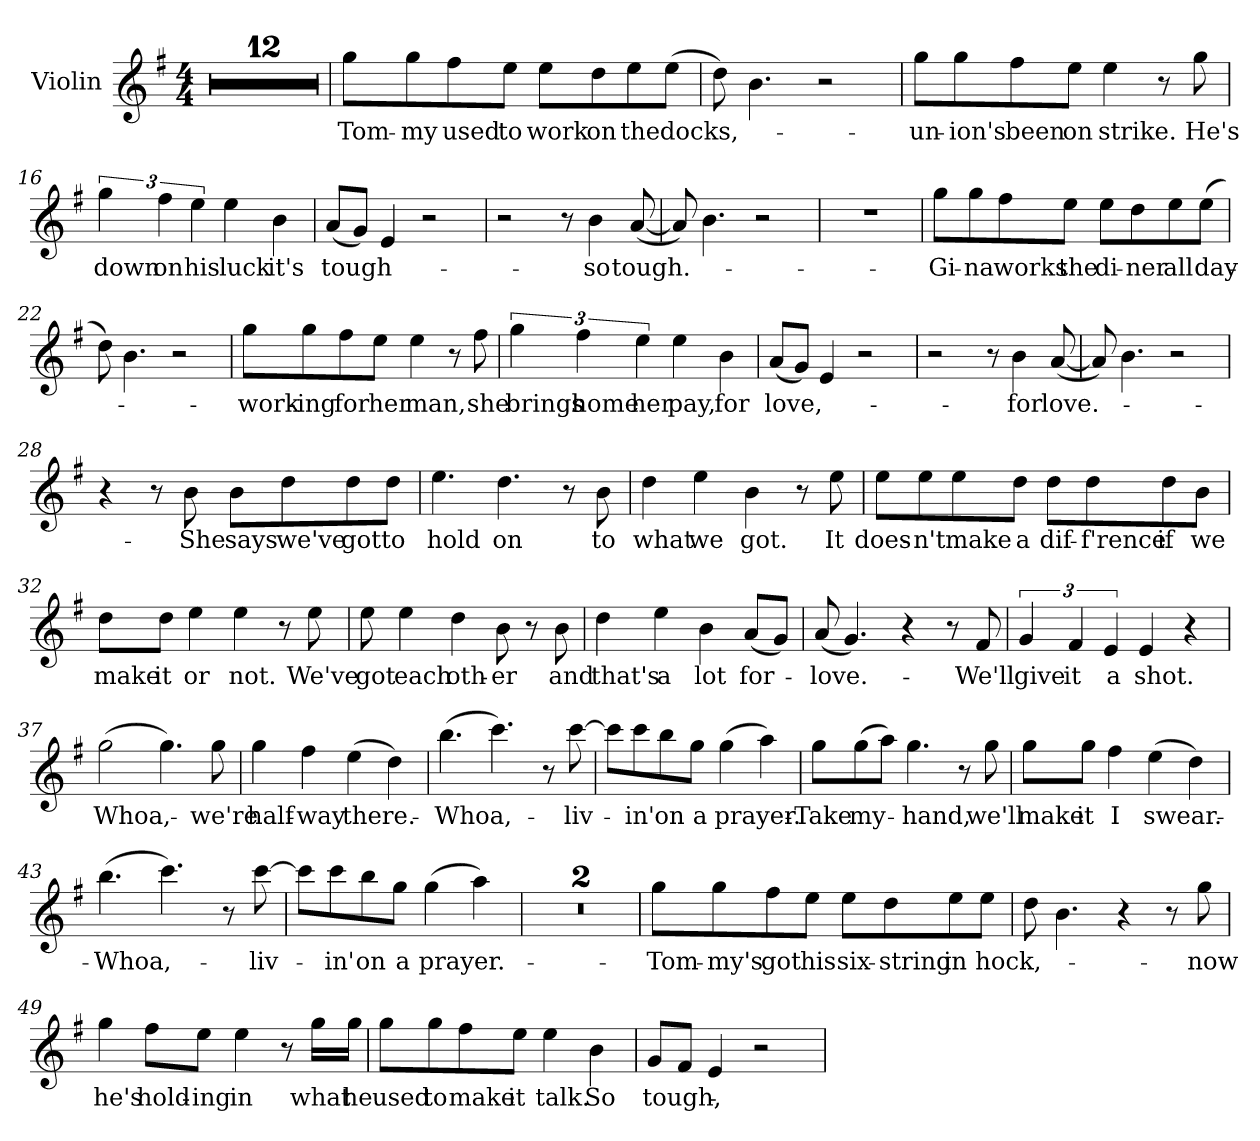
**kern	**text
*part1	*part1
*staff1	*staff1
*I"Violin	*
*I'Vln	*
*clefG2	*
*k[f#]	*
*G:	*
*M4/4	*
=1	=1
1r	.
=2	=2
1r	.
=3	=3
1r	.
=4	=4
1r	.
=5	=5
1r	.
=6	=6
1r	.
=7	=7
1r	.
=8	=8
1r	.
=9	=9
1r	.
=10	=10
1r	.
=11	=11
1r	.
=12	=12
1r	.
=13	=13
8gg\L	Tom-
8gg\	-my
8ff#\	used
8ee\J	to
8ee\L	work
8dd\	on
8ee\	the
(8ee\J	docks,-
=14	=14
8dd\)	.
4.b\	.
2r	.
!!LO:LB:g=z
=15	=15
8gg\L	-un-
8gg\	-ion's
8ff#\	been
8ee\J	on
4ee\	strike.
8r	.
8gg\	He's
=16	=16
6gg\	down
6ff#\	on
6ee\	his
4ee\	luck
4b\	it's
=17	=17
(8a/L	tough-
8g/J)	.
4e/	.
2r	.
=18	=18
2r	.
8r	.
4b\	-so
([8a/	tough.-
=19	=19
8a/])	.
4.b\	.
2r	.
=20	=20
1r	.
!!LO:LB:g=z
=21	=21
8gg\L	-Gi-
8gg\	-na
8ff#\	works
8ee\J	the
8ee\L	di-
8dd\	-ner
8ee\	all
(8ee\J	day-
=22	=22
8dd\)	.
4.b\	.
2r	.
=23	=23
8gg\L	-work-
8gg\	-ing
8ff#\	for
8ee\J	her
4ee\	man,
8r	.
8ff#\	she
=24	=24
6gg\	brings
6ff#\	home
6ee\	her
4ee\	pay,
4b\	for
!!LO:LB:g=z
=25	=25
(8a/L	love,-
8g/J)	.
4e/	.
2r	.
=26	=26
2r	.
8r	.
4b\	-for
([8a/	love.-
=27	=27
8a/])	.
4.b\	.
2r	.
=28	=28
4r	.
8r	.
8b\	-She
8b\L	says
8dd\	we've
8dd\	got
8dd\J	to
=29	=29
4.ee\	hold
4.dd\	on
8r	.
8b\	to
=30	=30
4dd\	what
4ee\	we
4b\	got.
8r	.
8ee\	It
!!LO:LB:g=z
=31	=31
8ee\L	does-
8ee\	-n't
8ee\	make
8dd\J	a
8dd\L	dif-
8dd\	-f'rence
8dd\	if
8b\J	we
=32	=32
8dd\L	make
8dd\J	it
4ee\	or
4ee\	not.
8r	.
8ee\	We've
=33	=33
8ee\	got
4ee\	each
4dd\	oth-
8b\	-er
8r	.
8b\	and
!!LO:LB:g=z
=34	=34
4dd\	that's
4ee\	a
4b\	lot
(8a/L	for-
8g/J)	.
=35	=35
(8a/	-love.-
4.g/)	.
4r	.
8r	.
8f#/	-We'll
=36	=36
6g/	give
6f#/	it
6e/	a
4e/	shot.
4r	.
=37	=37
(2gg\	Whoa,-
4.gg\)	.
8gg\	-we're
=38	=38
4gg\	half-
4ff#\	-way
(4ee\	there.-
4dd\)	.
!!LO:LB:g=z
=39	=39
(4.bb\	-Whoa,-
4.ccc\)	.
8r	.
[8ccc\	-liv-
=40	=40
8ccc\L]	.
8ccc\	-in'
8bb\	on
8gg\J	a
(4gg\	prayer.-
4aa\)	.
=41	=41
8gg\L	-Take
(8gg\	my-
8aa\J)	.
4.gg\	-hand,
8r	.
8gg\	we'll
=42	=42
8gg\L	make
8gg\J	it
4ff#\	I
(4ee\	swear.-
4dd\)	.
=43	=43
(4.bb\	-Whoa,-
4.ccc\)	.
8r	.
[8ccc\	-liv-
!!LO:LB:g=z
=44	=44
8ccc\L]	.
8ccc\	-in'
8bb\	on
8gg\J	a
(4gg\	prayer.-
4aa\)	.
=45	=45
1r	.
=46	=46
1r	.
=47	=47
8gg\L	Tom-
8gg\	-my's
8ff#\	got
8ee\J	his
8ee\L	six-
8dd\	-string
8ee\	in
8ee\J	hock,-
=48	=48
8dd\	.
4.b\	.
4r	.
8r	.
8gg\	-now
!!LO:LB:g=z
=49	=49
4gg\	he's
8ff#\L	hold-
8ee\J	-ing
4ee\	in
8r	.
16gg\LL	what
16gg\JJ	he
=50	=50
8gg\L	used
8gg\	to
8ff#\	make
8ee\J	it
4ee\	talk.
4b\	So
=51	=51
8g/L	tough,-
8f#/J	.
4e/	.
2r	.
=	=
*-	*-
